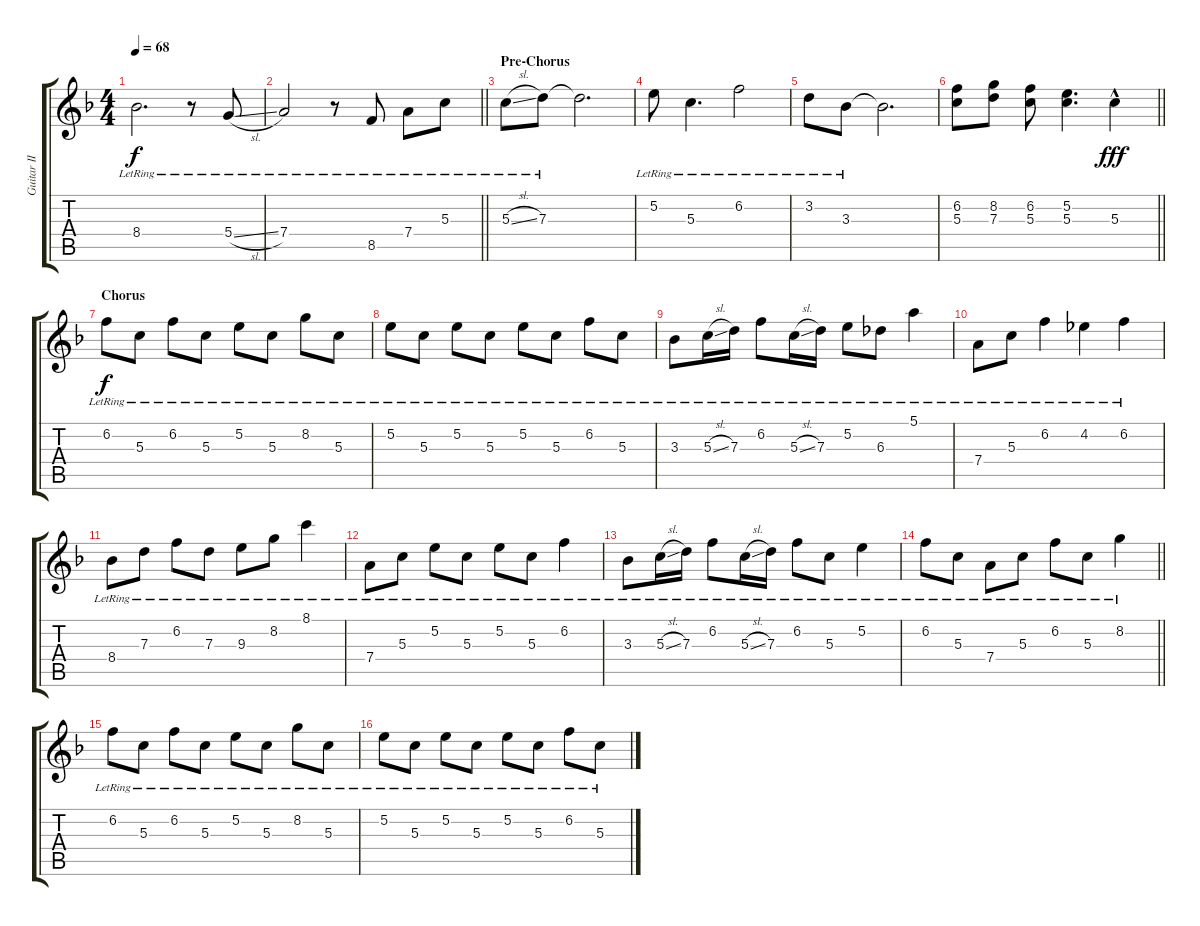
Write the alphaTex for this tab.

\track ("Guitar II" "Guitar II") {instrument electricguitarjazz}
\staff {score tabs}
\tuning (E4 B3 G3 D3 A2 E2) {hide}
\ts (4 4)
\tempo 68
\clef g2
\ks f
8.4{lr}.2{d dy f} r.8 5.4{sl lr}.8 |
\barLineRight lightlight
7.4{lr}.2 r.8 8.5{lr}.8 7.4{lr}.8 5.3{lr}.8 |
\section ("" "Pre-Chorus")
5.3{sl lr}.8 7.3{lr}.8 7.3{t}.2{d} |
5.2{lr}.8 5.3{lr}.4{d} 6.2{lr}.2 |
3.2{lr}.8 3.3{lr}.8 3.3{t}.2{d} |
\barLineRight lightlight
(6.2 5.3).8 (8.2 7.3).8 (6.2 5.3).8 (5.2 5.3).4{d} 5.3{hac}.4{dy fff instrument electricguitarclean} |
\section ("" "Chorus")
6.2{lr}.8{dy f} 5.3{lr}.8 6.2{lr}.8 5.3{lr}.8 5.2{lr}.8 5.3{lr}.8 8.2{lr}.8 5.3{lr}.8 |
5.2{lr}.8 5.3{lr}.8 5.2{lr}.8 5.3{lr}.8 5.2{lr}.8 5.3{lr}.8 6.2{lr}.8 5.3{lr}.8 |
3.3{lr}.8 5.3{sl lr}.16 7.3{lr}.16 6.2{lr}.8 5.3{sl lr}.16 7.3{lr}.16 5.2{lr}.8 6.3{lr}.8 5.1{lr}.4 |
7.4{lr}.8 5.3{lr}.8 6.2{lr}.4 4.2{lr}.4 6.2{lr}.4 |
8.4{lr}.8 7.3{lr}.8 6.2{lr}.8 7.3{lr}.8 9.3{lr}.8 8.2{lr}.8 8.1{lr}.4 |
7.4{lr}.8 5.3{lr}.8 5.2{lr}.8 5.3{lr}.8 5.2{lr}.8 5.3{lr}.8 6.2{lr}.4 |
3.3{lr}.8 5.3{sl lr}.16 7.3{lr}.16 6.2{lr}.8 5.3{sl lr}.16 7.3{lr}.16 6.2{lr}.8 5.3{lr}.8 5.2{lr}.4 |
\barLineRight lightlight
6.2{lr}.8 5.3{lr}.8 7.4{lr}.8 5.3{lr}.8 6.2{lr}.8 5.3{lr}.8 8.2{lr}.4 |
\section ("" " ")
6.2{lr}.8 5.3{lr}.8 6.2{lr}.8 5.3{lr}.8 5.2{lr}.8 5.3{lr}.8 8.2{lr}.8 5.3{lr}.8 |
5.2{lr}.8 5.3{lr}.8 5.2{lr}.8 5.3{lr}.8 5.2{lr}.8 5.3{lr}.8 6.2{lr}.8 5.3{lr}.8
